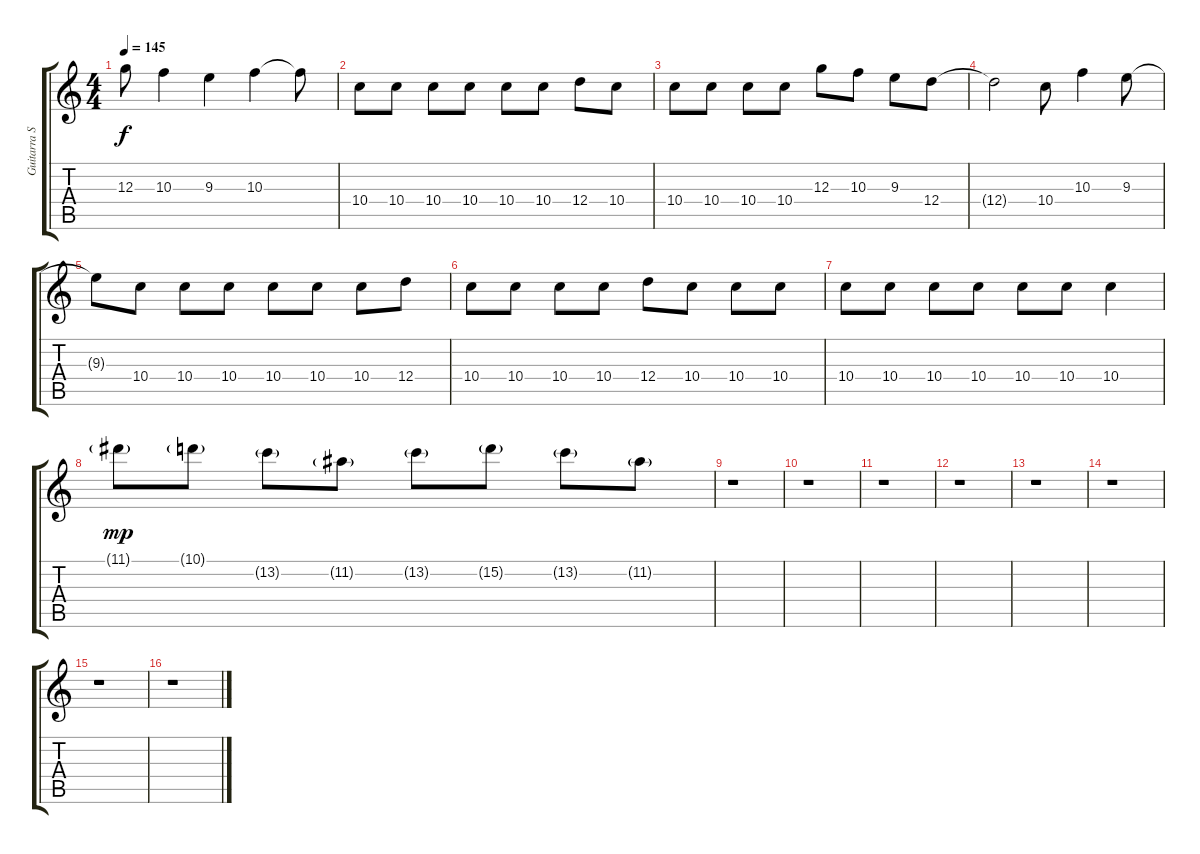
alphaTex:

\track ("Guitarra Solo" "Guitarra S") {instrument distortionguitar}
\staff {score tabs}
\tuning (E4 B3 G3 D3 A2 E2) {hide}
\ts (4 4)
\tempo 145
\clef g2
\ks c
12.3.8{dy f} 10.3.4 9.3.4 10.3.4 10.3{t}.8 |
10.4.8 10.4.8 10.4.8 10.4.8 10.4.8 10.4.8 12.4.8 10.4.8 |
10.4.8 10.4.8 10.4.8 10.4.8 12.3.8 10.3.8 9.3.8 12.4.8 |
12.4{t}.2 10.4.8 10.3.4 9.3.8 |
9.3{t}.8 10.4.8 10.4.8 10.4.8 10.4.8 10.4.8 10.4.8 12.4.8 |
10.4.8 10.4.8 10.4.8 10.4.8 12.4.8 10.4.8 10.4.8 10.4.8 |
10.4.8 10.4.8 10.4.8 10.4.8 10.4.8 10.4.8 10.4.4 |
11.1{g}.8{dy mp} 10.1{g}.8 13.2{g}.8 11.2{g}.8 13.2{g}.8 15.2{g}.8 13.2{g}.8 11.2{g}.8 |
r.1 |
r.1 |
r.1 |
r.1 |
r.1 |
r.1 |
r.1 |
r.1
